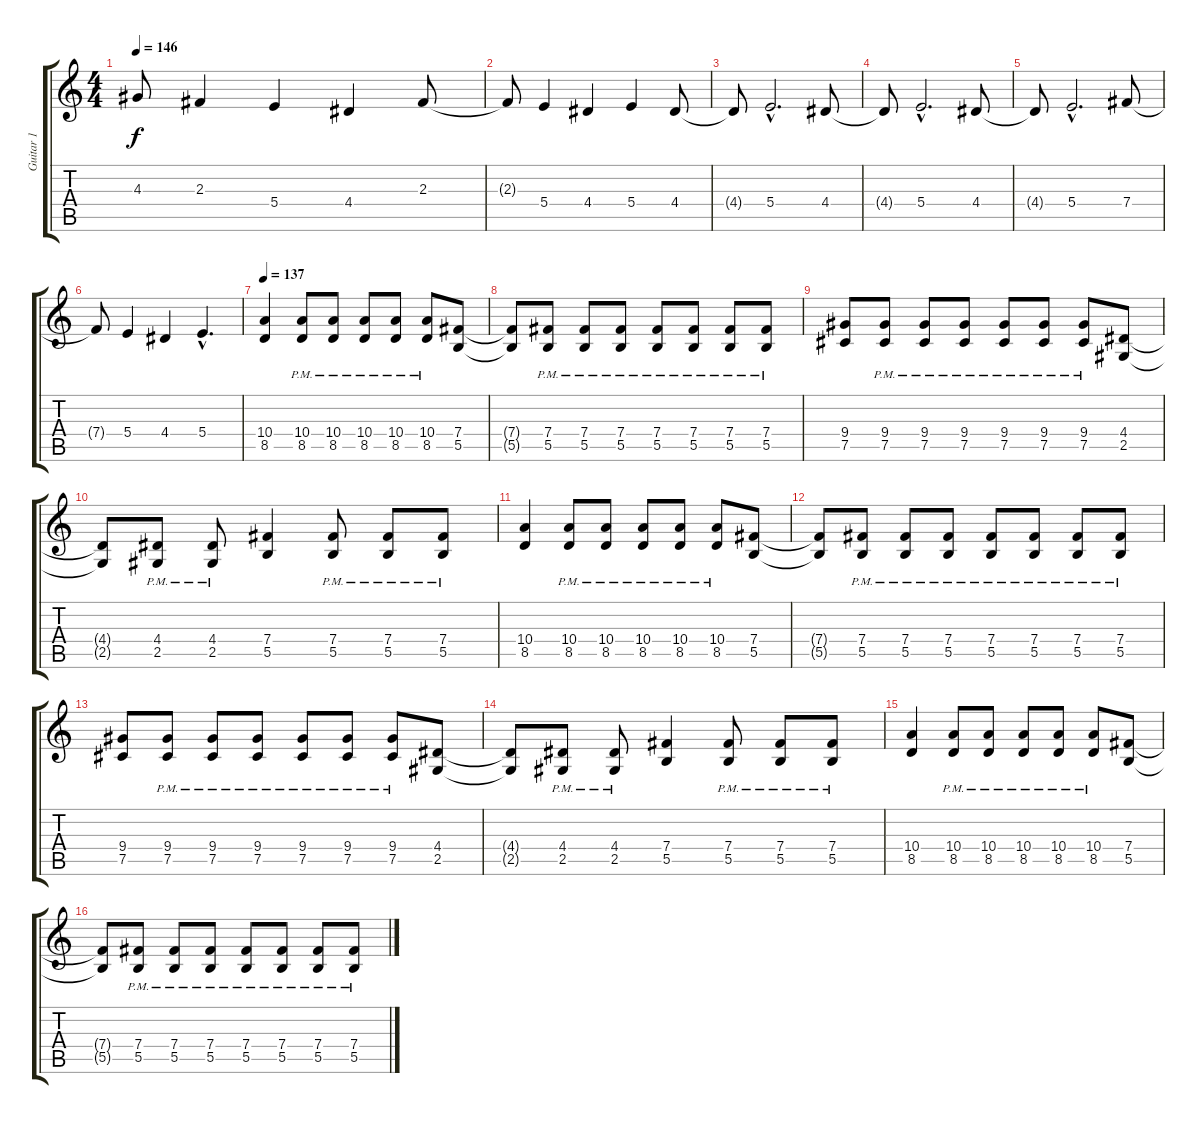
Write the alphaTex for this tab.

\track ("Guitar 1" "Guitar 1") {instrument distortionguitar}
\staff {score tabs}
\tuning (Db4 Ab3 E3 B2 Gb2 B1) {hide}
\ts (4 4)
\tempo 146
\clef g2
\ks c
4.3{t}.8{dy f} 2.3.4 5.4.4 4.4.4 2.3.8 |
2.3{t}.8 5.4.4 4.4.4 5.4.4 4.4.8 |
4.4{t}.8 5.4{hac}.2{d} 4.4.8 |
4.4{t}.8 5.4{hac}.2{d} 4.4.8 |
4.4{t}.8 5.4{hac}.2{d} 7.4.8 |
7.4{t}.8 5.4.4 4.4.4 5.4{hac}.4{d} |
\tempo 137
(10.4 8.5).4 (10.4{pm} 8.5{pm}).8 (10.4{pm} 8.5{pm}).8 (10.4{pm} 8.5{pm}).8 (10.4{pm} 8.5{pm}).8 (10.4{pm} 8.5{pm}).8 (7.4 5.5).8 |
(7.4{t} 5.5{t}).8 (7.4{pm} 5.5{pm}).8 (7.4{pm} 5.5{pm}).8 (7.4{pm} 5.5{pm}).8 (7.4{pm} 5.5{pm}).8 (7.4{pm} 5.5{pm}).8 (7.4{pm} 5.5{pm}).8 (7.4{pm} 5.5{pm}).8 |
(9.4 7.5).8 (9.4{pm} 7.5{pm}).8 (9.4{pm} 7.5{pm}).8 (9.4{pm} 7.5{pm}).8 (9.4{pm} 7.5{pm}).8 (9.4{pm} 7.5{pm}).8 (9.4{pm} 7.5{pm}).8 (4.4 2.5).8 |
(4.4{t} 2.5{t}).8 (4.4{pm} 2.5{pm}).8 (4.4{pm} 2.5{pm}).8 (7.4 5.5).4 (7.4{pm} 5.5{pm}).8 (7.4{pm} 5.5{pm}).8 (7.4{pm} 5.5{pm}).8 |
(10.4 8.5).4 (10.4{pm} 8.5{pm}).8 (10.4{pm} 8.5{pm}).8 (10.4{pm} 8.5{pm}).8 (10.4{pm} 8.5{pm}).8 (10.4{pm} 8.5{pm}).8 (7.4 5.5).8 |
(7.4{t} 5.5{t}).8 (7.4{pm} 5.5{pm}).8 (7.4{pm} 5.5{pm}).8 (7.4{pm} 5.5{pm}).8 (7.4{pm} 5.5{pm}).8 (7.4{pm} 5.5{pm}).8 (7.4{pm} 5.5{pm}).8 (7.4{pm} 5.5{pm}).8 |
(9.4 7.5).8 (9.4{pm} 7.5{pm}).8 (9.4{pm} 7.5{pm}).8 (9.4{pm} 7.5{pm}).8 (9.4{pm} 7.5{pm}).8 (9.4{pm} 7.5{pm}).8 (9.4{pm} 7.5{pm}).8 (4.4 2.5).8 |
(4.4{t} 2.5{t}).8 (4.4{pm} 2.5{pm}).8 (4.4{pm} 2.5{pm}).8 (7.4 5.5).4 (7.4{pm} 5.5{pm}).8 (7.4{pm} 5.5{pm}).8 (7.4{pm} 5.5{pm}).8 |
(10.4 8.5).4 (10.4{pm} 8.5{pm}).8 (10.4{pm} 8.5{pm}).8 (10.4{pm} 8.5{pm}).8 (10.4{pm} 8.5{pm}).8 (10.4{pm} 8.5{pm}).8 (7.4 5.5).8 |
(7.4{t} 5.5{t}).8 (7.4{pm} 5.5{pm}).8 (7.4{pm} 5.5{pm}).8 (7.4{pm} 5.5{pm}).8 (7.4{pm} 5.5{pm}).8 (7.4{pm} 5.5{pm}).8 (7.4{pm} 5.5{pm}).8 (7.4{pm} 5.5{pm}).8
